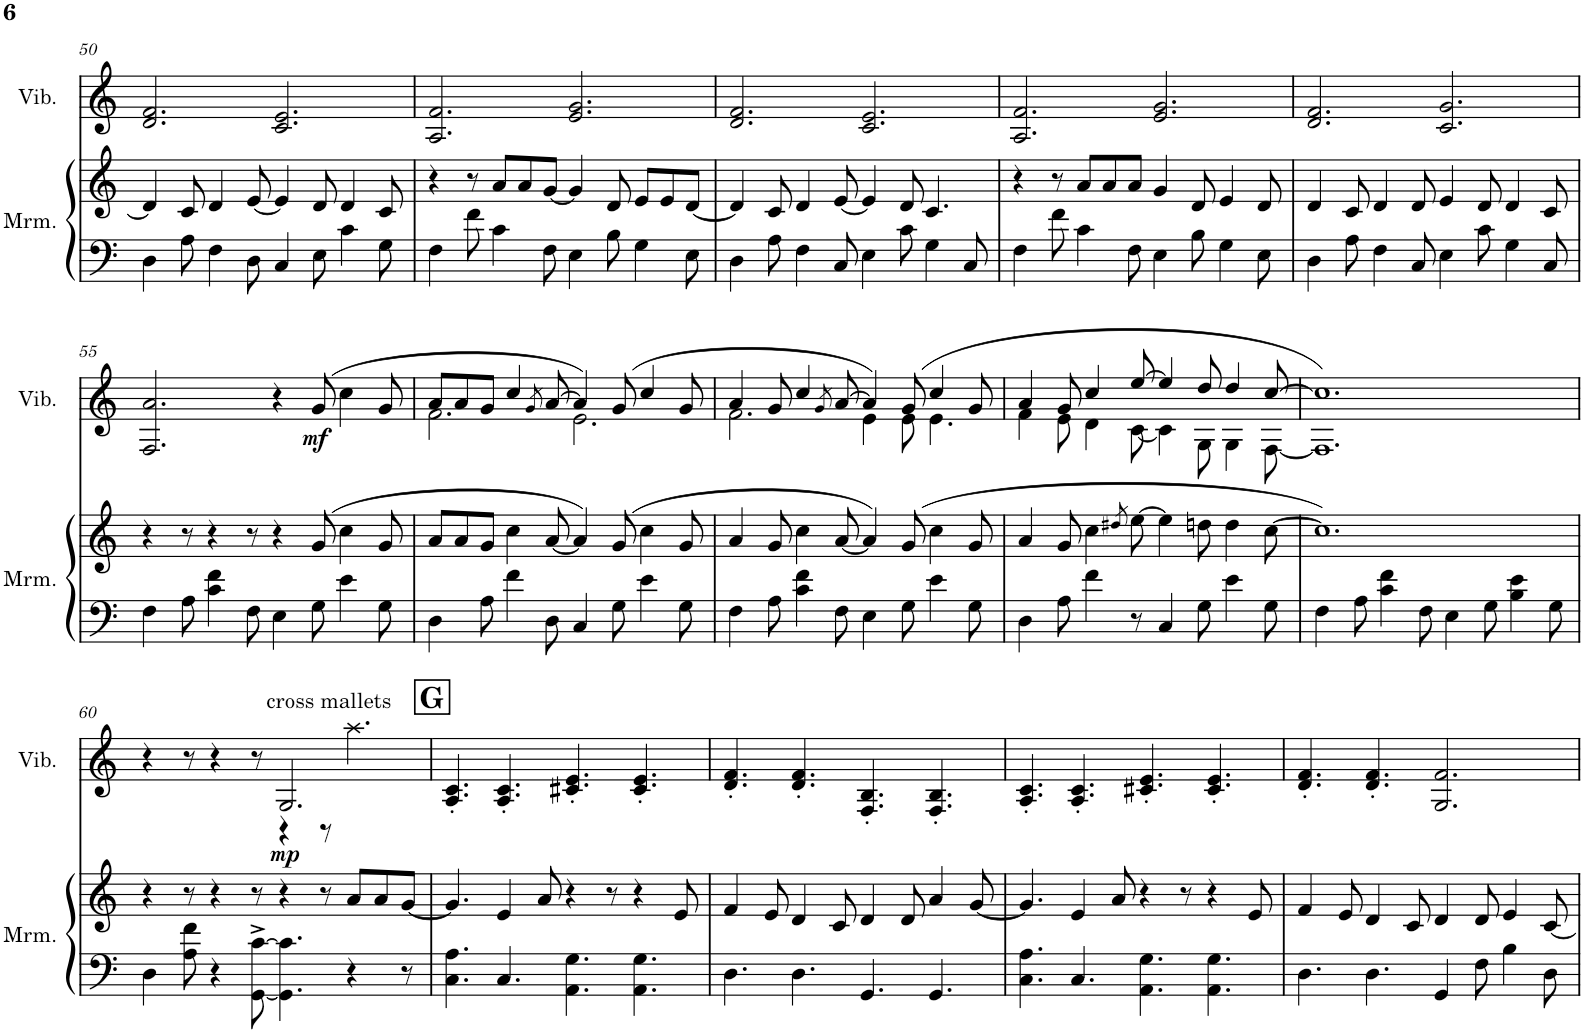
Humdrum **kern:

**kern	**kern	**kern	**dynam
*part2	*part2	*part1	*part1
*staff3	*staff2	*staff1	*staff1
*I"Marimba	*	*I"Vibraphone	*
*I'Mrm.	*	*I'Vib.	*
!!LO:PB:g=z
*clefF4	*clefG2	*clefG2	*
*k[]	*k[]	*k[]	*
*M12/8	*M12/8	*M12/8	*
=50	=50	=50	=50
4D\	4d/]	2.d/ 2.f/	.
8A\	8c/	.	.
4F\	4d/	.	.
8D\	[8e/	.	.
4C/	4e/]	2.c/ 2.e/	.
8E\	8d/	.	.
4c\	4d/	.	.
8G\	8c/	.	.
=51	=51	=51	=51
4F\	4r	2.A/ 2.f/	.
8f\	8r	.	.
4c\	8a/L	.	.
.	8a/	.	.
8F\	[8g/J	.	.
4E\	4g/]	2.e/ 2.g/	.
8B\	8d/	.	.
4G\	8e/L	.	.
.	8e/	.	.
8E\	[8d/J	.	.
=52	=52	=52	=52
4D\	4d/]	2.d/ 2.f/	.
8A\	8c/	.	.
4F\	4d/	.	.
8C/	[8e/	.	.
4E\	4e/]	2.c/ 2.e/	.
8c\	8d/	.	.
4G\	4.c/	.	.
8C/	.	.	.
=53	=53	=53	=53
4F\	4r	2.A/ 2.f/	.
8f\	8r	.	.
4c\	8a/L	.	.
.	8a/	.	.
8F\	8a/J	.	.
4E\	4g/	2.e/ 2.g/	.
8B\	8d/	.	.
4G\	4e/	.	.
8E\	8d/	.	.
=54	=54	=54	=54
4D\	4d/	2.d/ 2.f/	.
8A\	8c/	.	.
4F\	4d/	.	.
8C/	8d/	.	.
4E\	4e/	2.c/ 2.g/	.
8c\	8d/	.	.
4G\	4d/	.	.
8C/	8c/	.	.
!!LO:LB:g=z
=55	=55	=55	=55
4F\	4r	2.F/ 2.a/	.
8A\	8r	.	.
4c\ 4f\	4r	.	.
8F\	8r	.	.
4E\	4r	4r	.
!	!	!	!LO:DY:b
8G\	(8g/	(8g/	mf
4e\	4cc\	4cc\	.
8G\	8g/	8g/	.
=56	=56	=56	=56
*	*	*^	*
4D\	8a/L	8a/L	2.f\	.
.	8a/	8a/	.	.
8A\	8g/J	8g/J	.	.
4f\	4cc\	4cc/	.	.
.	.	8qg/	.	.
8D\	[8a/	[8a/	.	.
4C/	4a/])	4a/])	2.e\	.
8G\	(8g/	(8g/	.	.
4e\	4cc\	4cc/	.	.
8G\	8g/	8g/	.	.
=57	=57	=57	=57	=57
4F\	4a/	4a/	2.f\	.
8A\	8g/	8g/	.	.
4c\ 4f\	4cc\	4cc/	.	.
.	.	8qg/	.	.
8F\	[8a/	[8a/	.	.
4E\	4a/])	4a/])	4e\	.
8G\	(8g/	(8g/	8e\	.
4e\	4cc\	4cc/	4.e\	.
8G\	8g/	8g/	.	.
=58	=58	=58	=58	=58
4D\	4a/	4a/	4f\	.
8A\	8g/	8g/	8e\	.
4f\	4cc\	4cc/	4d\	.
.	8qdd#X/	.	.	.
8r	[8ee\	[8ee/	[8c\	.
4C/	4ee\]	4ee/]	4c\]	.
8G\	8ddn\	8dd/	8G\	.
4e\	4dd\	4dd/	4G\	.
8G\	[8cc\	[8cc/	[<8F\	.
*	*	*v	*v	*
=59	=59	=59	=59
4F\	1.cc])	1.F] 1.cc])	.
8A\	.	.	.
4c\ 4f\	.	.	.
8F\	.	.	.
4E\	.	.	.
8G\	.	.	.
4B\ 4e\	.	.	.
8G\	.	.	.
!!LO:LB:g=z
=60	=60	=60	=60
*	*	*^	*
4D\	4r	4r	2.ryy	.
8A\ 8f\	8r	8r	.	.
4r	4r	4r	.	.
[8GG\^ [8c\^	8r	8r	.	.
!	!	!	!	!LO:DY:b
4.GG\] 4.c\]	4r	2.G/	4r	mp
.	8r	.	8r	.
!	!	!	!LO:TX:a:t=cross mallets	!
4r	8a/L	.	4.aa\	.
.	8a/	.	.	.
8r	[8g/J	.	.	.
*	*	*v	*v	*
=61	=61	=61	=61
4.C\ 4.A\	4.g/]	4.A/' 4.c/'	.
4.C/	4e/	4.A/' 4.c/'	.
.	8a/	.	.
4.AA\ 4.G\	4r	4.c#X/' 4.e/'	.
.	8r	.	.
4.AA\ 4.G\	4r	4.c#/' 4.e/'	.
.	8e/	.	.
=62	=62	=62	=62
4.D\	4f/	4.d/' 4.f/'	.
.	8e/	.	.
4.D\	4d/	4.d/' 4.f/'	.
.	8c/	.	.
4.GG/	4d/	4.F/' 4.B/'	.
.	8d/	.	.
4.GG/	4a/	4.F/' 4.B/'	.
.	[8g/	.	.
=63	=63	=63	=63
4.C\ 4.A\	4.g/]	4.A/' 4.c/'	.
4.C/	4e/	4.A/' 4.c/'	.
.	8a/	.	.
4.AA\ 4.G\	4r	4.c#X/' 4.e/'	.
.	8r	.	.
4.AA\ 4.G\	4r	4.c#/' 4.e/'	.
.	8e/	.	.
=64	=64	=64	=64
4.D\	4f/	4.d/' 4.f/'	.
.	8e/	.	.
4.D\	4d/	4.d/' 4.f/'	.
.	8c/	.	.
4GG/	4d/	2.G/ 2.f/	.
8F\	8d/	.	.
4B\	4e/	.	.
8D\	[8c/	.	.
=	=	=	=
*-	*-	*-	*-
